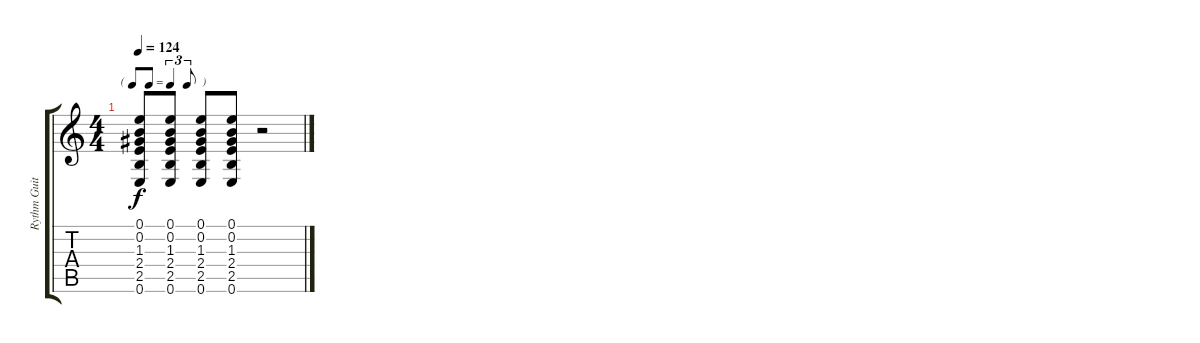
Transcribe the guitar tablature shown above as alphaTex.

\track ("Rythm Guitar" "Rythm Guit") {instrument acousticguitarsteel}
\staff {score tabs}
\tuning (E4 B3 G3 D3 A2 E2) {hide}
\ts (4 4)
\tf triplet8th
\tempo 124
\clef g2
\ks c
(0.1 0.2 1.3 2.4 2.5 0.6).8{dy f} (0.1 0.2 1.3 2.4 2.5 0.6).8 (0.1 0.2 1.3 2.4 2.5 0.6).8 (0.1 0.2 1.3 2.4 2.5 0.6).8 r.2
